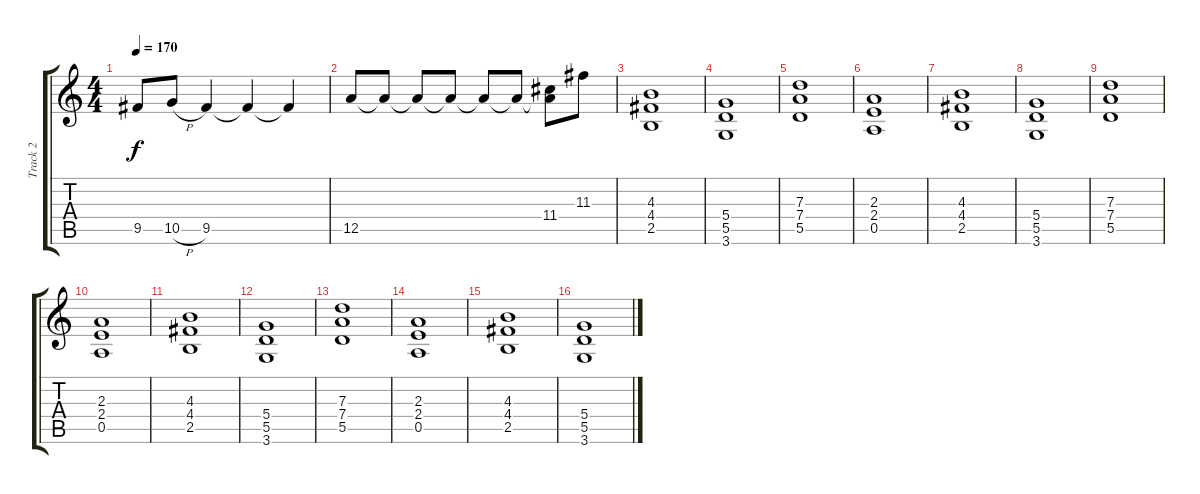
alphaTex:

\track ("Track 2" "Track 2") {instrument distortionguitar}
\staff {score tabs}
\tuning (E4 B3 G3 D3 A2 E2) {hide}
\ts (4 4)
\tempo 170
\clef g2
\ks c
9.5.8{dy f} 10.5{h}.8 9.5.4 9.5{t}.4 9.5{t}.4 |
12.5.8 12.5{t}.8 12.5{t}.8 12.5{t}.8 12.5{t}.8 12.5{t}.8 (11.4 12.5{t}).8 11.3.8 |
(4.3 4.4 2.5).1 |
(5.4 5.5 3.6).1 |
(7.3 7.4 5.5).1 |
(2.3 2.4 0.5).1 |
(4.3 4.4 2.5).1 |
(5.4 5.5 3.6).1 |
(7.3 7.4 5.5).1 |
(2.3 2.4 0.5).1 |
(4.3 4.4 2.5).1 |
(5.4 5.5 3.6).1 |
(7.3 7.4 5.5).1 |
(2.3 2.4 0.5).1 |
(4.3 4.4 2.5).1 |
(5.4 5.5 3.6).1
